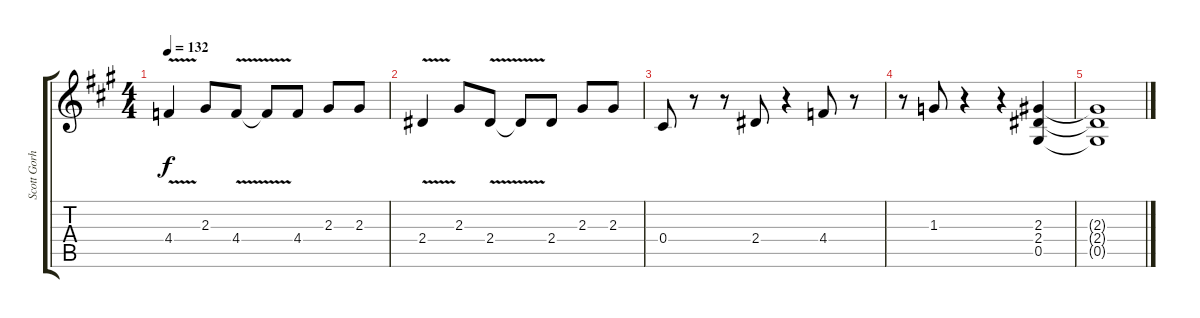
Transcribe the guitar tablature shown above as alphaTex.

\track ("Scott Gorham" "Scott Gorh") {instrument distortionguitar}
\staff {score tabs}
\tuning (Eb4 Bb3 Gb3 Db3 Ab2 Eb2) {hide}
\ts (4 4)
\tempo 132
\clef g2
\ks a
4.4{v}.4{dy f} 2.3.8 4.4{v}.8 4.4{t}.8 4.4.8 2.3.8 2.3.8 |
2.4{v}.4 2.3.8 2.4{v}.8 2.4{t}.8 2.4.8 2.3.8 2.3.8 |
0.4.8 r.8 r.8 2.4.8 r.4 4.4.8 r.8 |
r.8 1.3.8 r.4 r.4 (2.3 2.4 0.5).4 |
(2.3{t} 2.4{t} 0.5{t}).1
